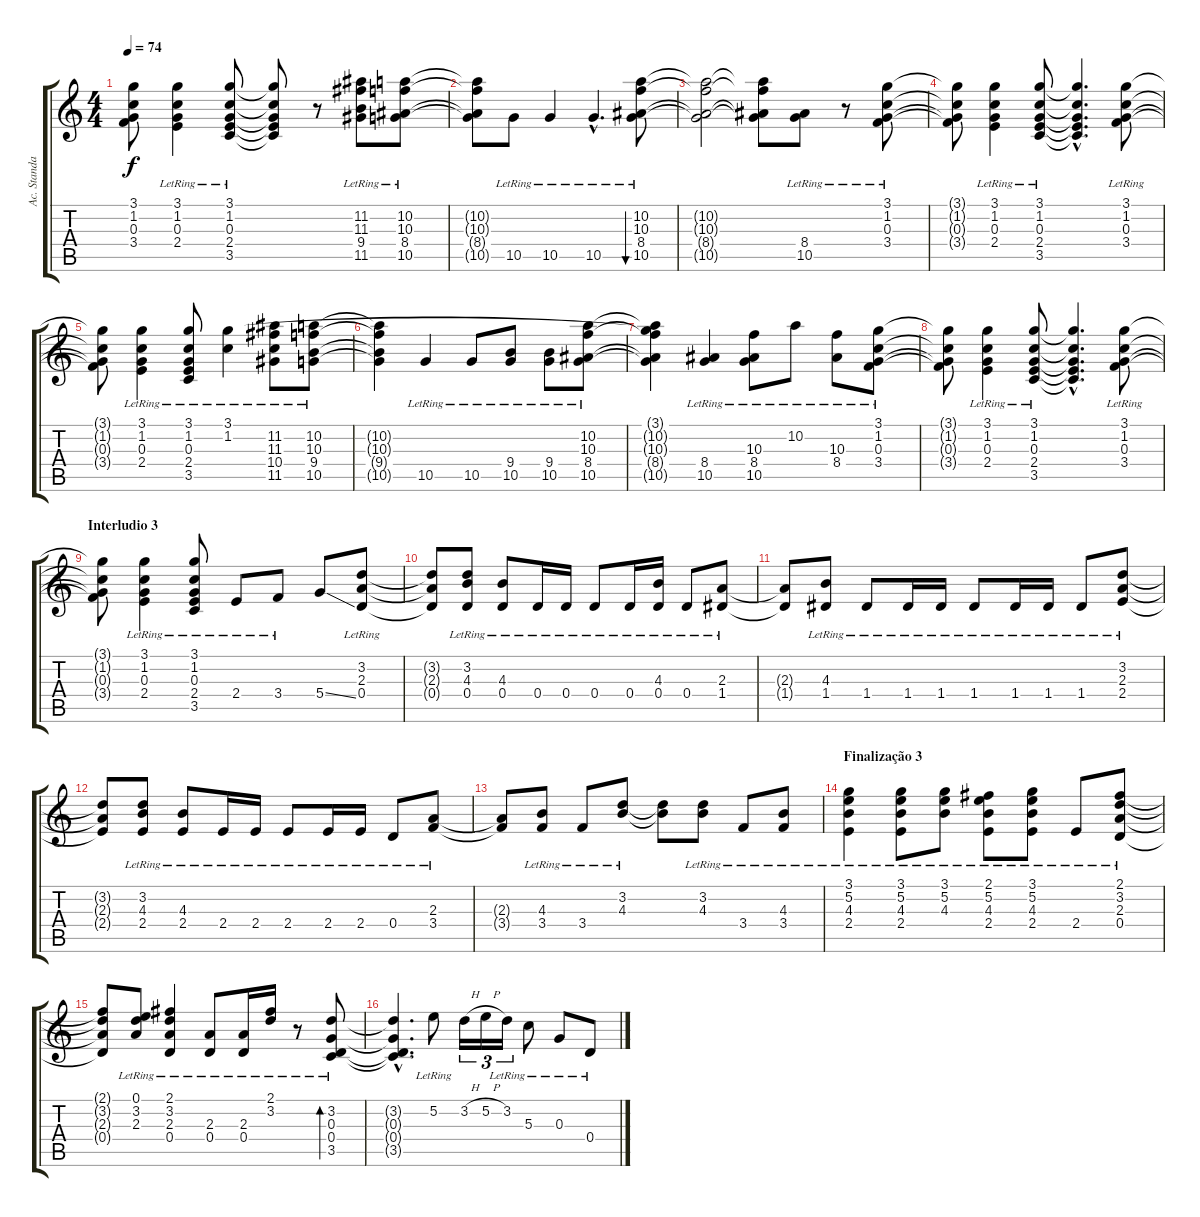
\track ("Ac. Standart" "Ac. Standa") {instrument acousticguitarsteel}
\staff {score tabs}
\tuning (E4 B3 G3 D3 A2 E2) {hide}
\ts (4 4)
\tempo 74
\clef g2
\ks c
(3.1{t} 1.2{t} 0.3{t} 3.4{t}).8{dy f} (3.1{lr} 1.2{lr} 0.3{lr} 2.4{lr}).4 (3.1{lr} 1.2{lr} 0.3{lr} 2.4{lr} 3.5{lr}).8 (3.1{t} 1.2{t} 0.3{t} 2.4{t} 3.5{t}).8 r.8 (11.2{lr} 11.3{lr} 9.4{lr} 11.5{lr}).8 (10.2{lr} 10.3{lr} 8.4{lr} 10.5{lr}).8 |
(10.2{t} 10.3{t} 8.4{t} 10.5{t}).8 10.5{lr}.8 10.5{lr}.4 10.5{hac lr}.4{d} (10.2{lr} 10.3{lr} 8.4{lr} 10.5{lr}).8{bu 240} |
(10.2{t} 10.3{t} 8.4{t} 10.5{t}).2 (10.2{t} 10.3{t} 8.4{t} 10.5{t}).8 (8.4{lr} 10.5{lr}).8 r.8 (3.1{lr} 1.2{lr} 0.3{lr} 3.4{lr}).8 |
(3.1{t} 1.2{t} 0.3{t} 3.4{t}).8 (3.1{lr} 1.2{lr} 0.3{lr} 2.4{lr}).4 (3.1{lr} 1.2{lr} 0.3{lr} 2.4{lr} 3.5{lr}).8 (3.1{hac t} 1.2{hac t} 0.3{hac t} 2.4{hac t} 3.5{hac t}).4{d} (3.1{lr} 1.2{lr} 0.3{lr} 3.4{lr}).8 |
(3.1{t} 1.2{t} 0.3{t} 3.4{t}).8 (3.1{lr} 1.2{lr} 0.3{lr} 2.4{lr}).4 (3.1{lr} 1.2{lr} 0.3{lr} 2.4{lr} 3.5{lr}).8 (3.1{lr} 1.2{lr}).4 (11.2{lr} 11.3{lr} 10.4{lr} 11.5{lr}).8 (10.2{lr} 10.3{lr} 9.4{lr} 10.5{lr}).8 |
(10.2{t} 10.3{t} 9.4{t} 10.5{t}).4 10.5{lr}.4 10.5{lr}.8 (9.4{lr} 10.5{lr}).8 (9.4{lr} 10.5{lr}).8 (10.2{lr} 10.3{lr} 8.4{lr} 10.5{lr}).8 |
(3.1{t} 10.2{t} 10.3{t} 8.4{t} 10.5{t}).4 (8.4{lr} 10.5{lr}).4 (10.3{lr} 8.4{lr} 10.5{lr}).8 10.2{lr}.8 (10.3{lr} 8.4{lr}).8 (3.1{lr} 1.2{lr} 0.3{lr} 3.4{lr}).8 |
(3.1{t} 1.2{t} 0.3{t} 3.4{t}).8 (3.1{lr} 1.2{lr} 0.3{lr} 2.4{lr}).4 (3.1{lr} 1.2{lr} 0.3{lr} 2.4{lr} 3.5{lr}).8 (3.1{hac t} 1.2{hac t} 0.3{hac t} 2.4{hac t} 3.5{hac t}).4{d} (3.1{lr} 1.2{lr} 0.3{lr} 3.4{lr}).8 |
\section ("" "Interludio 3")
(3.1{t} 1.2{t} 0.3{t} 3.4{t}).8 (3.1{lr} 1.2{lr} 0.3{lr} 2.4{lr}).4 (3.1{lr} 1.2{lr} 0.3{lr} 2.4{lr} 3.5{lr}).8 2.4{lr}.8 3.4{lr}.8 5.4{ss}.8 (3.2{lr} 2.3{lr} 0.4{lr}).8 |
(3.2{t} 2.3{t} 0.4{t}).8 (3.2{lr} 4.3{lr} 0.4{lr}).8 (4.3{lr} 0.4{lr}).8 0.4{lr}.16 0.4{lr}.16 0.4{lr}.8 0.4{lr}.16 (4.3{lr} 0.4{lr}).16 0.4{lr}.8 (2.3{lr} 1.4{lr}).8 |
(2.3{t} 1.4{t}).8 (4.3{lr} 1.4{lr}).8 1.4{lr}.8 1.4{lr}.16 1.4{lr}.16 1.4{lr}.8 1.4{lr}.16 1.4{lr}.16 1.4{lr}.8 (3.2{lr} 2.3{lr} 2.4{lr}).8 |
(3.2{t} 2.3{t} 2.4{t}).8 (3.2{lr} 4.3{lr} 2.4{lr}).8 (4.3{lr} 2.4{lr}).8 2.4{lr}.16 2.4{lr}.16 2.4{lr}.8 2.4{lr}.16 2.4{lr}.16 0.4{lr}.8 (2.3{lr} 3.4{lr}).8 |
(2.3{t} 3.4{t}).8 (4.3{lr} 3.4{lr}).8 3.4{lr}.8 (3.2{lr} 4.3{lr}).8 (3.2{t} 4.3{t}).8 (3.2{lr} 4.3{lr}).8 3.4{lr}.8 (4.3{lr} 3.4{lr}).8 |
\section ("" "Finalização 3")
(3.1{lr} 5.2{lr} 4.3{lr} 2.4{lr}).4 (3.1{lr} 5.2{lr} 4.3{lr} 2.4{lr}).8 (3.1{lr} 5.2{lr} 4.3{lr}).8 (2.1{lr} 5.2{lr} 4.3{lr} 2.4{lr}).8 (3.1{lr} 5.2{lr} 4.3{lr} 2.4{lr}).8 2.4{lr}.8 (2.1{lr} 3.2{lr} 2.3{lr} 0.4{lr}).8 |
(2.1{t} 3.2{t} 2.3{t} 0.4{t}).8 (0.1{lr} 3.2{lr} 2.3{lr}).8 (2.1{lr} 3.2{lr} 2.3{lr} 0.4{lr}).4 (2.3{lr} 0.4{lr}).8 (2.3{lr} 0.4{lr}).16 (2.1{lr} 3.2{lr}).16 r.8 (3.2{lr} 0.3{lr} 0.4{lr} 3.5{lr}).8{bd 240} |
(3.2{hac t} 0.3{hac t} 0.4{hac t} 3.5{hac t}).4{d} 5.2{lr}.8 3.2{h}.16{tu (3 2)} 5.2{h}.16{tu (3 2)} 3.2{lr}.16{tu (3 2)} 5.3{lr}.8 0.3{lr}.8 0.4{lr}.8
